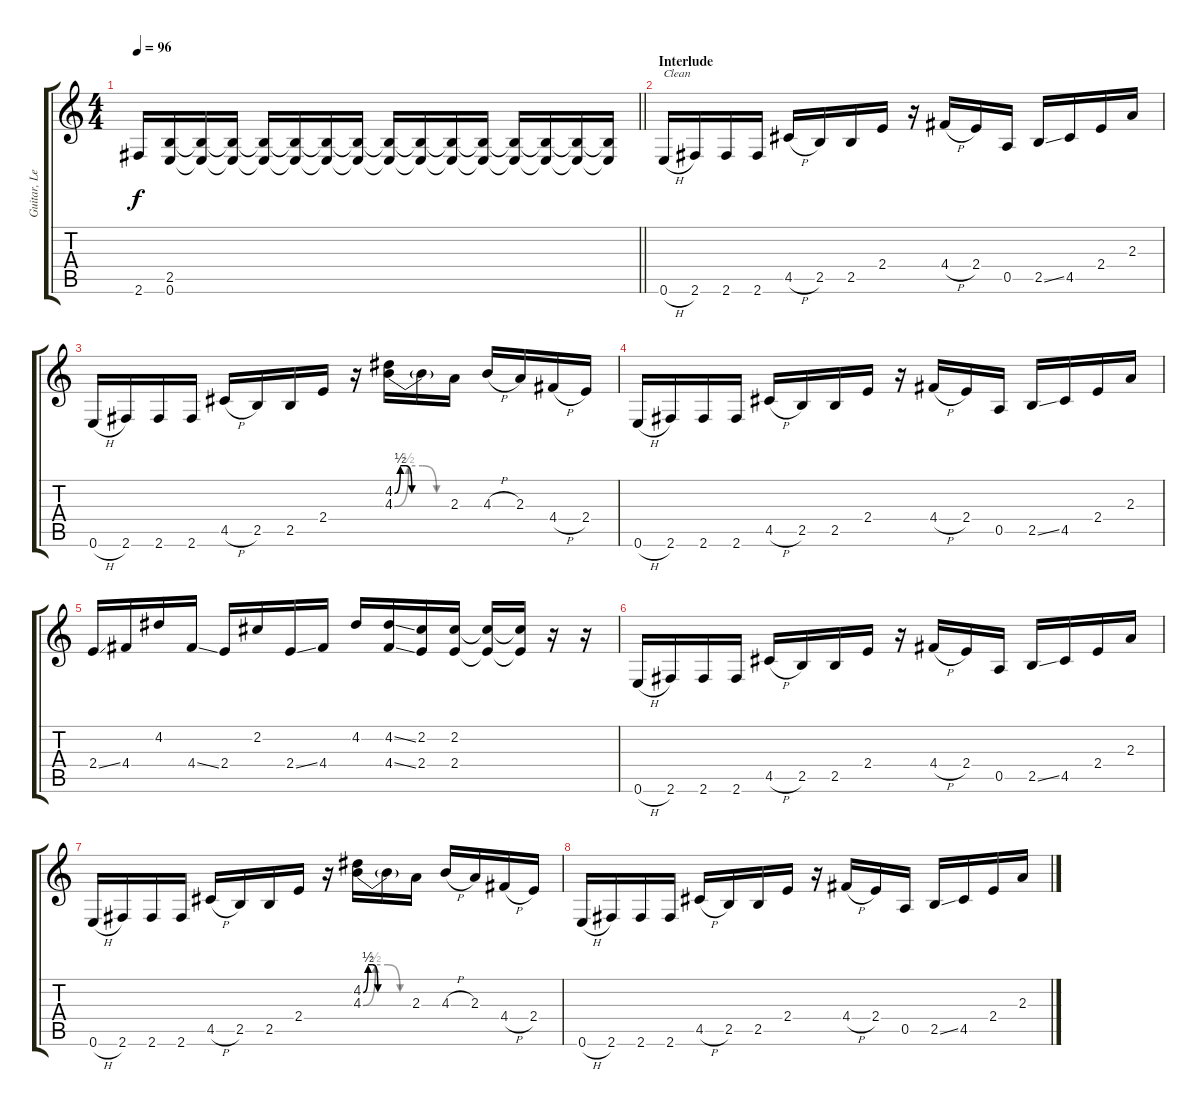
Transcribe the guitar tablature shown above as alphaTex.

\track ("Guitar, Lead" "Guitar, Le") {instrument overdrivenguitar}
\staff {score tabs}
\tuning (E4 B3 G3 D3 A2 E2) {hide}
\ts (4 4)
\tempo 96
\clef g2
\barLineRight lightlight
\ks c
2.6.16{dy f} (2.5 0.6).16 (2.5{t} 0.6{t}).16 (2.5{t} 0.6{t}).16 (2.5{t} 0.6{t}).16 (2.5{t} 0.6{t}).16 (2.5{t} 0.6{t}).16 (2.5{t} 0.6{t}).16 (2.5{t} 0.6{t}).16 (2.5{t} 0.6{t}).16 (2.5{t} 0.6{t}).16 (2.5{t} 0.6{t}).16 (2.5{t} 0.6{t}).16 (2.5{t} 0.6{t}).16 (2.5{t} 0.6{t}).16 (2.5{t} 0.6{t}).16 |
\section ("" "Interlude")
0.6{h}.16{txt "Clean" instrument electricguitarclean} 2.6.16 2.6.16 2.6.16 4.5{h}.16 2.5.16 2.5.16 2.4.16 r.16 4.4{h}.16 2.4.16 0.5.16 2.5{ss}.16 4.5.16 2.4.16 2.3.16 |
0.6{h}.16 2.6.16 2.6.16 2.6.16 4.5{h}.16 2.5.16 2.5.16 2.4.16 r.16 (4.2{be (custom 0 0 15 2 30 2 45 0 60 0)} 4.3{be (custom 0 0 15 2 30 2 45 0 60 0)}).16 4.3{t}.16 2.3.16 4.3{h}.16 2.3.16 4.4{h}.16 2.4.16 |
0.6{h}.16 2.6.16 2.6.16 2.6.16 4.5{h}.16 2.5.16 2.5.16 2.4.16 r.16 4.4{h}.16 2.4.16 0.5.16 2.5{ss}.16 4.5.16 2.4.16 2.3.16 |
2.4{ss}.16 4.4.16 4.2.16 4.4{ss}.16 2.4.16 2.2.16 2.4{ss}.16 4.4.16 4.2.16 (4.2{ss} 4.4{ss}).16 (2.2 2.4).16 (2.2 2.4).16 (2.2{t} 2.4{t}).16 (2.2{t} 2.4{t}).16 r.16 r.16 |
0.6{h}.16 2.6.16 2.6.16 2.6.16 4.5{h}.16 2.5.16 2.5.16 2.4.16 r.16 4.4{h}.16 2.4.16 0.5.16 2.5{ss}.16 4.5.16 2.4.16 2.3.16 |
0.6{h}.16 2.6.16 2.6.16 2.6.16 4.5{h}.16 2.5.16 2.5.16 2.4.16 r.16 (4.2{be (custom 0 0 15 2 30 2 45 0 60 0)} 4.3{be (custom 0 0 15 2 30 2 45 0 60 0)}).16 4.3{t}.16 2.3.16 4.3{h}.16 2.3.16 4.4{h}.16 2.4.16 |
0.6{h}.16 2.6.16 2.6.16 2.6.16 4.5{h}.16 2.5.16 2.5.16 2.4.16 r.16 4.4{h}.16 2.4.16 0.5.16 2.5{ss}.16 4.5.16 2.4.16 2.3.16
